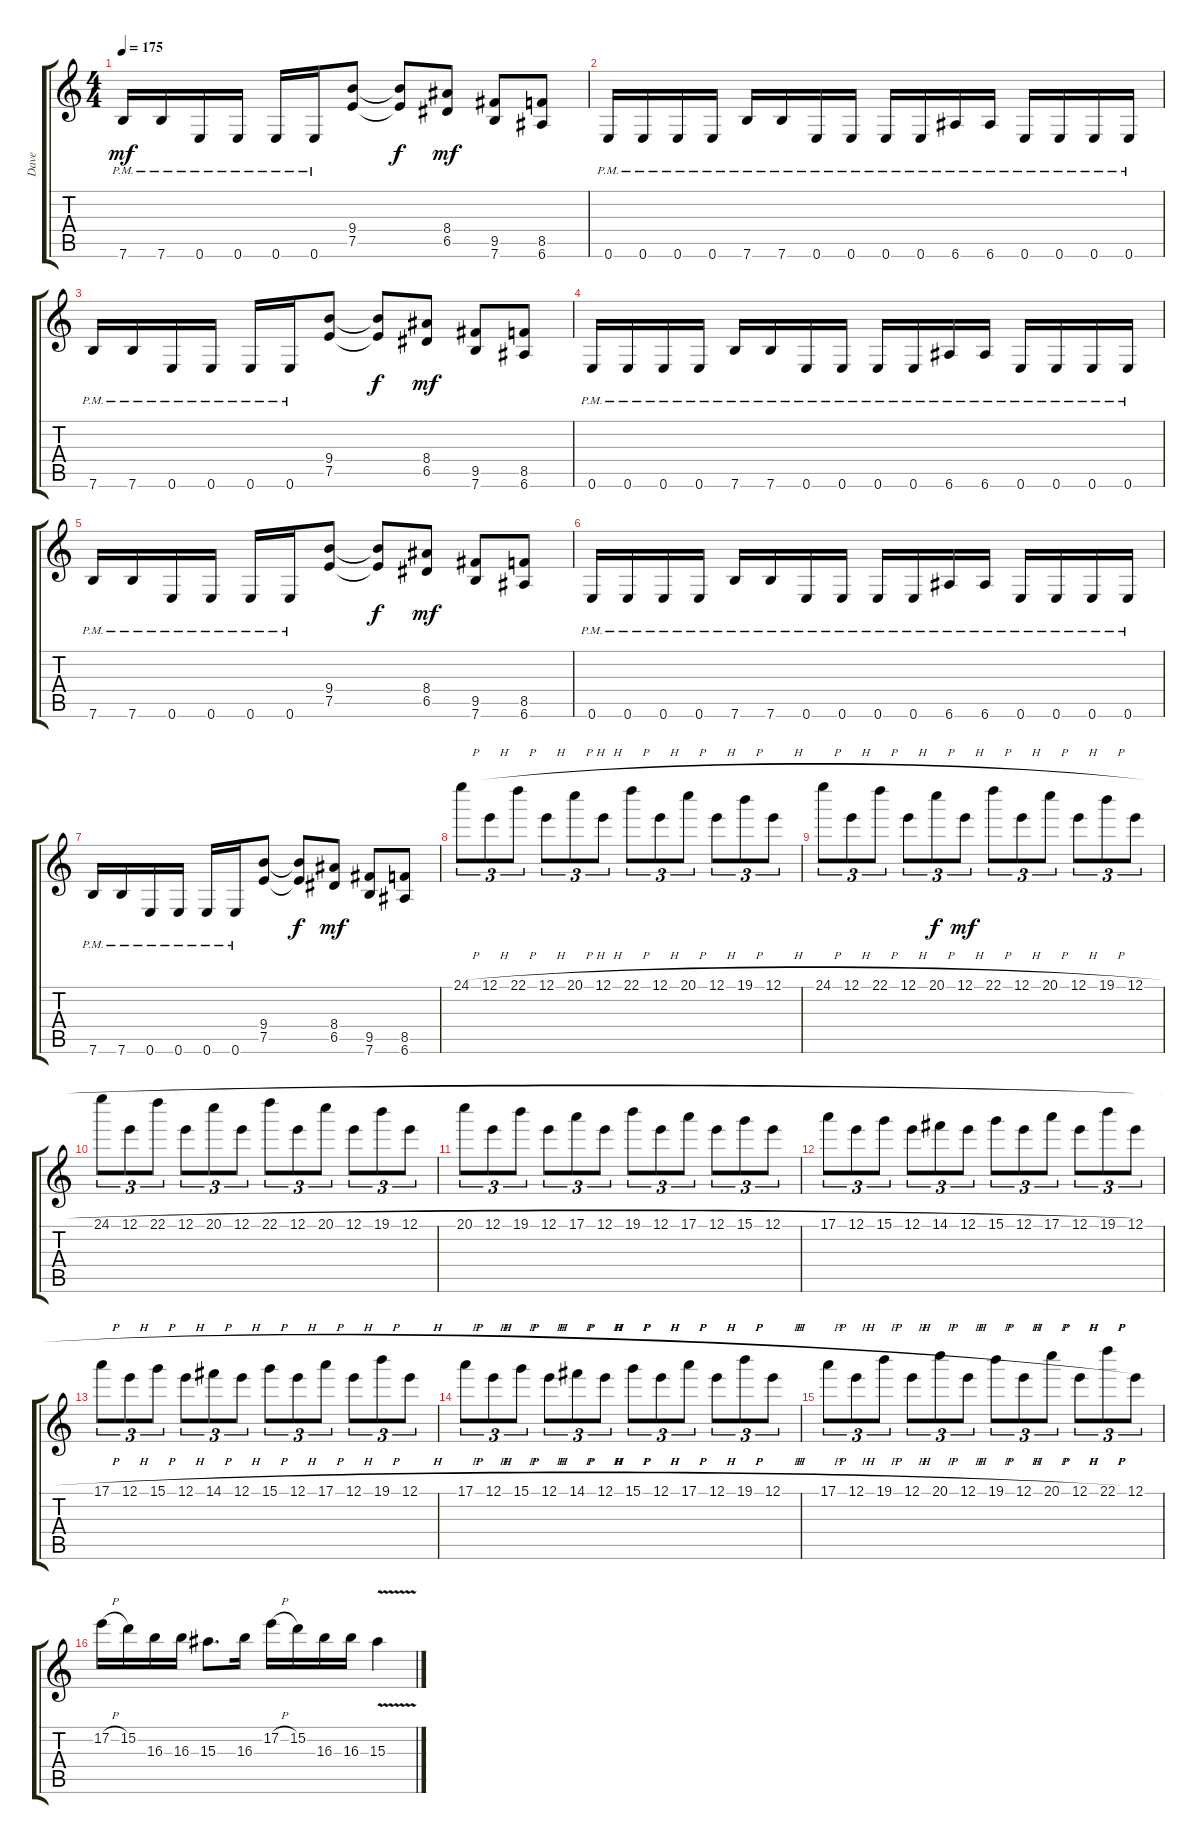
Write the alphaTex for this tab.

\track ("Dave" "Dave") {instrument distortionguitar}
\staff {score tabs}
\tuning (E4 B3 G3 D3 A2 E2) {hide}
\ts (4 4)
\tempo 175
\clef g2
\ks c
7.6{pm}.16{dy mf} 7.6{pm}.16 0.6{pm}.16 0.6{pm}.16 0.6{pm}.16 0.6{pm}.16 (9.4 7.5).8 (9.4{t} 7.5{t}).8{dy f} (8.4 6.5).8{dy mf} (9.5 7.6).8 (8.5 6.6).8 |
0.6{pm}.16 0.6{pm}.16 0.6{pm}.16 0.6{pm}.16 7.6{pm}.16 7.6{pm}.16 0.6{pm}.16 0.6{pm}.16 0.6{pm}.16 0.6{pm}.16 6.6{pm}.16 6.6{pm}.16 0.6{pm}.16 0.6{pm}.16 0.6{pm}.16 0.6{pm}.16 |
7.6{pm}.16 7.6{pm}.16 0.6{pm}.16 0.6{pm}.16 0.6{pm}.16 0.6{pm}.16 (9.4 7.5).8 (9.4{t} 7.5{t}).8{dy f} (8.4 6.5).8{dy mf} (9.5 7.6).8 (8.5 6.6).8 |
0.6{pm}.16 0.6{pm}.16 0.6{pm}.16 0.6{pm}.16 7.6{pm}.16 7.6{pm}.16 0.6{pm}.16 0.6{pm}.16 0.6{pm}.16 0.6{pm}.16 6.6{pm}.16 6.6{pm}.16 0.6{pm}.16 0.6{pm}.16 0.6{pm}.16 0.6{pm}.16 |
7.6{pm}.16 7.6{pm}.16 0.6{pm}.16 0.6{pm}.16 0.6{pm}.16 0.6{pm}.16 (9.4 7.5).8 (9.4{t} 7.5{t}).8{dy f} (8.4 6.5).8{dy mf} (9.5 7.6).8 (8.5 6.6).8 |
0.6{pm}.16 0.6{pm}.16 0.6{pm}.16 0.6{pm}.16 7.6{pm}.16 7.6{pm}.16 0.6{pm}.16 0.6{pm}.16 0.6{pm}.16 0.6{pm}.16 6.6{pm}.16 6.6{pm}.16 0.6{pm}.16 0.6{pm}.16 0.6{pm}.16 0.6{pm}.16 |
7.6{pm}.16 7.6{pm}.16 0.6{pm}.16 0.6{pm}.16 0.6{pm}.16 0.6{pm}.16 (9.4 7.5).8 (9.4{t} 7.5{t}).8{dy f} (8.4 6.5).8{dy mf} (9.5 7.6).8 (8.5 6.6).8 |
24.1{h}.8{tu (3 2)} 12.1{h}.8{tu (3 2)} 22.1{h}.8{tu (3 2)} 12.1{h}.8{tu (3 2)} 20.1{h}.8{tu (3 2)} 12.1{h}.8{tu (3 2)} 22.1{h}.8{tu (3 2)} 12.1{h}.8{tu (3 2)} 20.1{h}.8{tu (3 2)} 12.1{h}.8{tu (3 2)} 19.1{h}.8{tu (3 2)} 12.1{h}.8{tu (3 2)} |
24.1{h}.8{tu (3 2)} 12.1{h}.8{tu (3 2)} 22.1{h}.8{tu (3 2)} 12.1{h}.8{tu (3 2)} 20.1{h}.8{tu (3 2) dy f} 12.1{h}.8{tu (3 2) dy mf} 22.1{h}.8{tu (3 2)} 12.1{h}.8{tu (3 2)} 20.1{h}.8{tu (3 2)} 12.1{h}.8{tu (3 2)} 19.1{h}.8{tu (3 2)} 12.1{h}.8{tu (3 2)} |
24.1{h}.8{tu (3 2)} 12.1{h}.8{tu (3 2)} 22.1{h}.8{tu (3 2)} 12.1{h}.8{tu (3 2)} 20.1{h}.8{tu (3 2)} 12.1{h}.8{tu (3 2)} 22.1{h}.8{tu (3 2)} 12.1{h}.8{tu (3 2)} 20.1{h}.8{tu (3 2)} 12.1{h}.8{tu (3 2)} 19.1{h}.8{tu (3 2)} 12.1{h}.8{tu (3 2)} |
20.1{h}.8{tu (3 2)} 12.1{h}.8{tu (3 2)} 19.1{h}.8{tu (3 2)} 12.1{h}.8{tu (3 2)} 17.1{h}.8{tu (3 2)} 12.1{h}.8{tu (3 2)} 19.1{h}.8{tu (3 2)} 12.1{h}.8{tu (3 2)} 17.1{h}.8{tu (3 2)} 12.1{h}.8{tu (3 2)} 15.1{h}.8{tu (3 2)} 12.1{h}.8{tu (3 2)} |
17.1{h}.8{tu (3 2)} 12.1{h}.8{tu (3 2)} 15.1{h}.8{tu (3 2)} 12.1{h}.8{tu (3 2)} 14.1{h}.8{tu (3 2)} 12.1{h}.8{tu (3 2)} 15.1{h}.8{tu (3 2)} 12.1{h}.8{tu (3 2)} 17.1{h}.8{tu (3 2)} 12.1{h}.8{tu (3 2)} 19.1{h}.8{tu (3 2)} 12.1{h}.8{tu (3 2)} |
17.1{h}.8{tu (3 2)} 12.1{h}.8{tu (3 2)} 15.1{h}.8{tu (3 2)} 12.1{h}.8{tu (3 2)} 14.1{h}.8{tu (3 2)} 12.1{h}.8{tu (3 2)} 15.1{h}.8{tu (3 2)} 12.1{h}.8{tu (3 2)} 17.1{h}.8{tu (3 2)} 12.1{h}.8{tu (3 2)} 19.1{h}.8{tu (3 2)} 12.1{h}.8{tu (3 2)} |
17.1{h}.8{tu (3 2)} 12.1{h}.8{tu (3 2)} 15.1{h}.8{tu (3 2)} 12.1{h}.8{tu (3 2)} 14.1{h}.8{tu (3 2)} 12.1{h}.8{tu (3 2)} 15.1{h}.8{tu (3 2)} 12.1{h}.8{tu (3 2)} 17.1{h}.8{tu (3 2)} 12.1{h}.8{tu (3 2)} 19.1{h}.8{tu (3 2)} 12.1{h}.8{tu (3 2)} |
17.1{h}.8{tu (3 2)} 12.1{h}.8{tu (3 2)} 19.1{h}.8{tu (3 2)} 12.1{h}.8{tu (3 2)} 20.1{h}.8{tu (3 2)} 12.1{h}.8{tu (3 2)} 19.1{h}.8{tu (3 2)} 12.1{h}.8{tu (3 2)} 20.1{h}.8{tu (3 2)} 12.1{h}.8{tu (3 2)} 22.1{h}.8{tu (3 2)} 12.1.8{tu (3 2)} |
17.2{h}.16 15.2.16 16.3.16 16.3.16 15.3.8{d} 16.3.16 17.2{h}.16 15.2.16 16.3.16 16.3.16 15.3{v}.4
